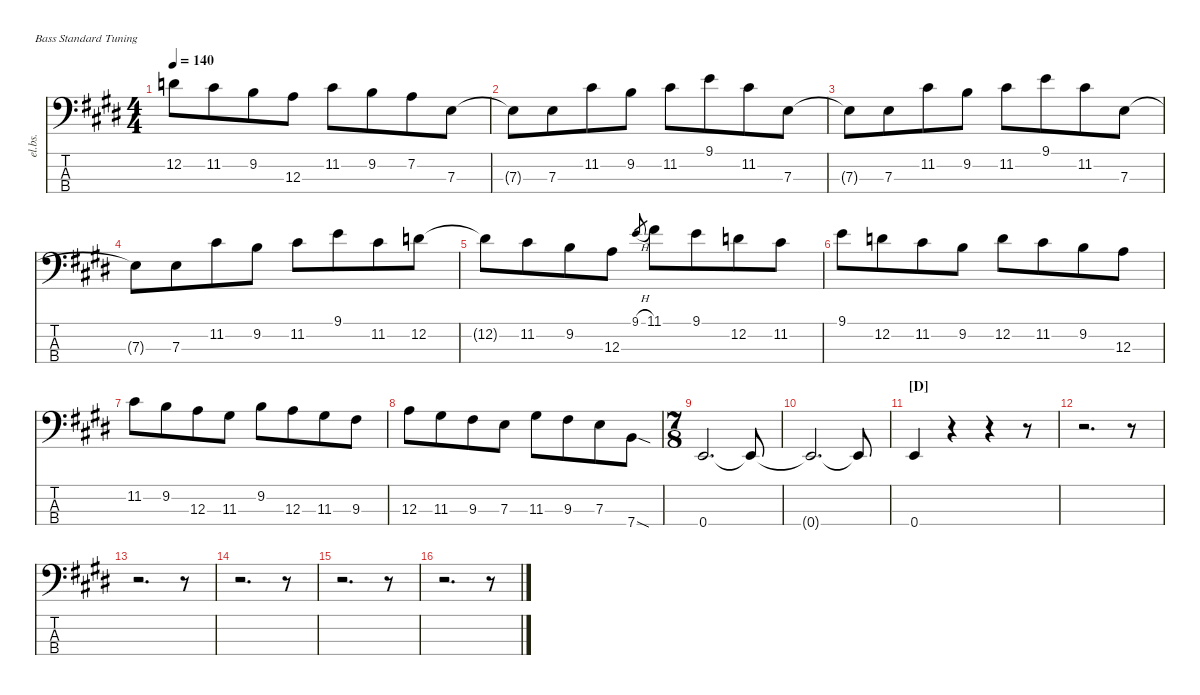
\defaultSystemsLayout 4
\hideDynamics
\bracketExtendMode nobrackets
\track ("E.Bass" "el.bs.") {instrument electricbassfinger}
\staff {score tabs}
\tuning (G2 D2 A1 E1)
\ts (4 4)
\tempo 140
\clef f4
\ks e
12.2{acc forcenatural}.8{dy mf} 11.2{acc #}.8{beam merge} 9.2{acc forcenatural}.8 12.3{acc forcenatural}.8 11.2{acc #}.8 9.2{acc forcenatural}.8{beam merge} 7.2{acc forcenatural}.8 7.3{acc forcenatural}.8 |
7.3{t acc forcenatural}.8 7.3{acc forcenatural}.8{beam merge} 11.2{acc #}.8 9.2{acc forcenatural}.8 11.2{acc #}.8 9.1{acc forcenatural}.8{beam merge} 11.2{acc #}.8 7.3{acc forcenatural}.8 |
7.3{t acc forcenatural}.8 7.3{acc forcenatural}.8{beam merge} 11.2{acc #}.8 9.2{acc forcenatural}.8 11.2{acc #}.8 9.1{acc forcenatural}.8{beam merge} 11.2{acc #}.8 7.3{acc forcenatural}.8 |
7.3{t acc forcenatural}.8 7.3{acc forcenatural}.8{beam merge} 11.2{acc #}.8 9.2{acc forcenatural}.8 11.2{acc #}.8 9.1{acc forcenatural}.8{beam merge} 11.2{acc #}.8 12.2{acc forcenatural}.8 |
12.2{t acc forcenatural}.8 11.2{acc #}.8{beam merge} 9.2{acc forcenatural}.8 12.3{acc forcenatural}.8 9.1{h acc forcenatural}.8{gr} 11.1{acc #}.8 9.1{acc forcenatural}.8{beam merge} 12.2{acc forcenatural}.8 11.2{acc #}.8 |
9.1{acc forcenatural}.8 12.2{acc forcenatural}.8{beam merge} 11.2{acc #}.8 9.2{acc forcenatural}.8 12.2{acc forcenatural}.8 11.2{acc #}.8{beam merge} 9.2{acc forcenatural}.8 12.3{acc forcenatural}.8 |
11.2{acc #}.8 9.2{acc forcenatural}.8{beam merge} 12.3{acc forcenatural}.8 11.3{acc #}.8 9.2{acc forcenatural}.8 12.3{acc forcenatural}.8{beam merge} 11.3{acc #}.8 9.3{acc #}.8 |
12.3{acc forcenatural}.8 11.3{acc #}.8{beam merge} 9.3{acc #}.8 7.3{acc forcenatural}.8 11.3{acc #}.8 9.3{acc #}.8{beam merge} 7.3{acc forcenatural}.8 7.4{sod acc forcenatural}.8 |
\ts (7 8)
\beaming (8 3 2 2)
0.4{acc forcenatural}.2{d} 0.4{t acc forcenatural}.8 |
0.4{t acc forcenatural}.2{d} 0.4{t acc forcenatural}.8 |
\section ("D" "")
0.4{acc forcenatural}.4 r.4 r.4 r.8 |
r.2{d} r.8 |
r.2{d} r.8 |
r.2{d} r.8 |
r.2{d} r.8 |
r.2{d} r.8
